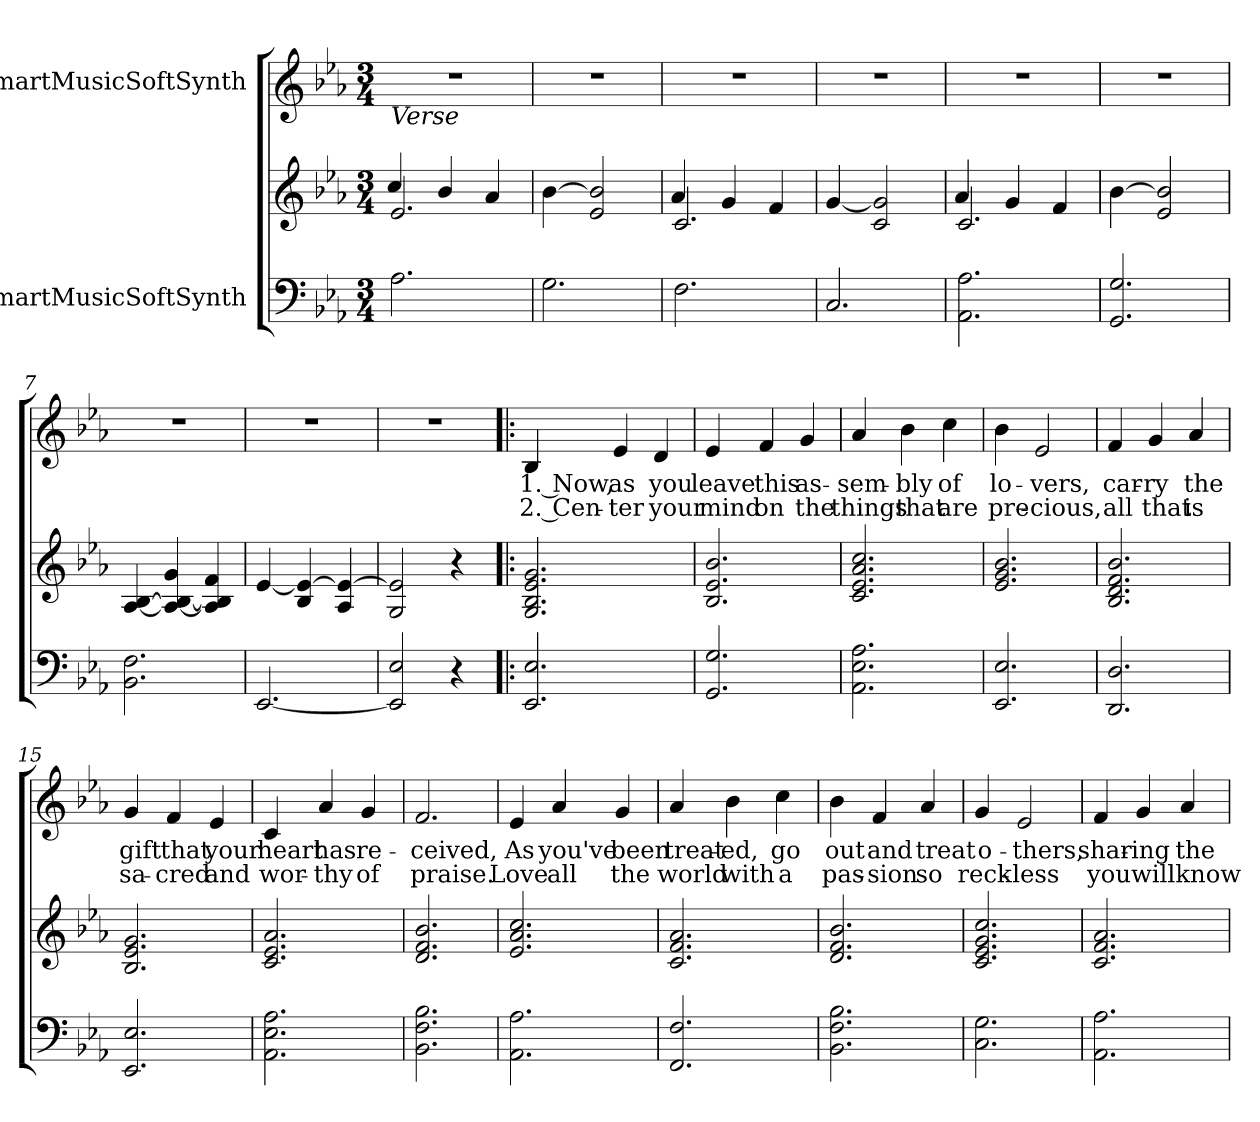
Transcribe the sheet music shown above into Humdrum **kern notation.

**kern	**kern	**kern	**text	**text
*part2	*part2	*part1	*part1	*part1
*staff3	*staff2	*staff1	*staff1	*staff1
*I"SmartMusicSoftSynth	*	*I"SmartMusicSoftSynth	*	*
*clefF4	*clefG2	*clefG2	*	*
*k[b-e-a-]	*k[b-e-a-]	*k[b-e-a-]	*	*
*M3/4	*M3/4	*M3/4	*	*
=1	=1	=1	=1	=1
*	*^	*	*	*
!	!	!	!LO:TX:b:i:t=Verse	!	!
2.A-\	2.e-/	4cc/	2.r	.	.
.	.	4b-/	.	.	.
.	.	4a-/	.	.	.
*	*v	*v	*	*	*
=2	=2	=2	=2	=2
2.G\	[4b-\	2.r	.	.
.	2e-/ 2b-/]	.	.	.
=3	=3	=3	=3	=3
*	*^	*	*	*
2.F\	2.c/	4a-/	2.r	.	.
.	.	4g/	.	.	.
.	.	4f/	.	.	.
*	*v	*v	*	*	*
=4	=4	=4	=4	=4
2.C/	[4g/	2.r	.	.
.	2c/ 2g/]	.	.	.
=5	=5	=5	=5	=5
*	*^	*	*	*
2.AA-\ 2.A-\	2.c/	4a-/	2.r	.	.
.	.	4g/	.	.	.
.	.	4f/	.	.	.
*	*v	*v	*	*	*
=6	=6	=6	=6	=6
2.GG/ 2.G/	[4b-\	2.r	.	.
.	2e-/ 2b-/]	.	.	.
=7	=7	=7	=7	=7
2.BB-\ 2.F\	[4A-/ [4B-/	2.r	.	.
.	4A-/_ 4B-/_ 4g/	.	.	.
.	4A-/] 4B-/] 4f/	.	.	.
!!LO:LB:g=z
=8	=8	=8	=8	=8
[2.EE-/	[4e-/	2.r	.	.
.	4B-/ 4e-/_	.	.	.
.	4A-/ 4e-/_	.	.	.
=9	=9	=9	=9	=9
2EE-/] 2E-/	2G/ 2e-/]	2.r	.	.
4r	4r	.	.	.
=10!|:	=10!|:	=10!|:	=10!|:	=10!|:
!	!	!	!LO:LY:b	!LO:LY:b
2.EE-/ 2.E-/	2.G/ 2.B-/ 2.e-/ 2.g/	4B-/	1. Now,	2. Cen-
!	!	!	!LO:LY:b	!LO:LY:b
.	.	4e-/	as	-ter
!	!	!	!LO:LY:b	!LO:LY:b
.	.	4d/	you	your
=11	=11	=11	=11	=11
!	!	!	!LO:LY:b	!LO:LY:b
2.GG/ 2.G/	2.B-/ 2.e-/ 2.b-/	4e-/	leave	mind
!	!	!	!LO:LY:b	!LO:LY:b
.	.	4f/	this	on
!	!	!	!LO:LY:b	!LO:LY:b
.	.	4g/	as-	the
=12	=12	=12	=12	=12
!	!	!	!LO:LY:b	!LO:LY:b
2.AA-\ 2.E-\ 2.A-\	2.c/ 2.e-/ 2.a-/ 2.cc/	4a-/	-sem-	things
!	!	!	!LO:LY:b	!LO:LY:b
.	.	4b-\	-bly	that
!	!	!	!LO:LY:b	!LO:LY:b
.	.	4cc\	of	are
!!LO:LB:g=z
=13	=13	=13	=13	=13
!	!	!	!LO:LY:b	!LO:LY:b
2.EE-/ 2.E-/	2.e-/ 2.g/ 2.b-/	4b-\	lo-	pre-
!	!	!	!LO:LY:b	!LO:LY:b
.	.	2e-/	-vers,	-cious,
=14	=14	=14	=14	=14
!	!	!	!LO:LY:b	!LO:LY:b
2.DD/ 2.D/	2.B-/ 2.d/ 2.f/ 2.b-/	4f/	car-	all
!	!	!	!LO:LY:b	!LO:LY:b
.	.	4g/	-ry	that
!	!	!	!LO:LY:b	!LO:LY:b
.	.	4a-/	the	is
!!LO:LB:g=z
=15	=15	=15	=15	=15
!	!	!	!LO:LY:b	!LO:LY:b
2.EE-/ 2.E-/	2.B-/ 2.e-/ 2.g/	4g/	gift	sa-
!	!	!	!LO:LY:b	!LO:LY:b
.	.	4f/	that	-cred
!	!	!	!LO:LY:b	!LO:LY:b
.	.	4e-/	your	and
=16	=16	=16	=16	=16
!	!	!	!LO:LY:b	!LO:LY:b
2.AA-\ 2.E-\ 2.A-\	2.c/ 2.e-/ 2.a-/	4c/	heart	wor-
!	!	!	!LO:LY:b	!LO:LY:b
.	.	4a-/	has	-thy
!	!	!	!LO:LY:b	!LO:LY:b
.	.	4g/	re-	of
=17	=17	=17	=17	=17
!	!	!	!LO:LY:b	!LO:LY:b
2.BB-\ 2.F\ 2.B-\	2.d/ 2.f/ 2.b-/	2.f/	-ceived,	praise.
=18	=18	=18	=18	=18
!	!	!	!LO:LY:b	!LO:LY:b
2.AA-\ 2.A-\	2.e-/ 2.a-/ 2.cc/	4e-/	As	Love
!	!	!	!LO:LY:b	!LO:LY:b
.	.	4a-/	you've	all
!	!	!	!LO:LY:b	!LO:LY:b
.	.	4g/	been	the
=19	=19	=19	=19	=19
!	!	!	!LO:LY:b	!LO:LY:b
2.FF/ 2.F/	2.c/ 2.f/ 2.a-/	4a-/	treat-	world
!	!	!	!LO:LY:b	!LO:LY:b
.	.	4b-\	-ed,	with
!	!	!	!LO:LY:b	!LO:LY:b
.	.	4cc\	go	a
!!LO:LB:g=z
=20	=20	=20	=20	=20
!	!	!	!LO:LY:b	!LO:LY:b
2.BB-\ 2.F\ 2.B-\	2.d/ 2.f/ 2.b-/	4b-\	out	pas-
!	!	!	!LO:LY:b	!LO:LY:b
.	.	4f/	and	-sion
!	!	!	!LO:LY:b	!LO:LY:b
.	.	4a-/	treat	so
=21	=21	=21	=21	=21
!	!	!	!LO:LY:b	!LO:LY:b
2.C\ 2.G\	2.c/ 2.e-/ 2.g/ 2.cc/	4g/	o-	reck-
!	!	!	!LO:LY:b	!LO:LY:b
.	.	2e-/	-thers,	-less
!!LO:LB:g=z
=22	=22	=22	=22	=22
!	!	!	!LO:LY:b	!LO:LY:b
2.AA-\ 2.A-\	2.c/ 2.f/ 2.a-/	4f/	shar-	you
!	!	!	!LO:LY:b	!LO:LY:b
.	.	4g/	-ing	will
!	!	!	!LO:LY:b	!LO:LY:b
.	.	4a-/	the	know
=	=	=	=	=
*-	*-	*-	*-	*-
